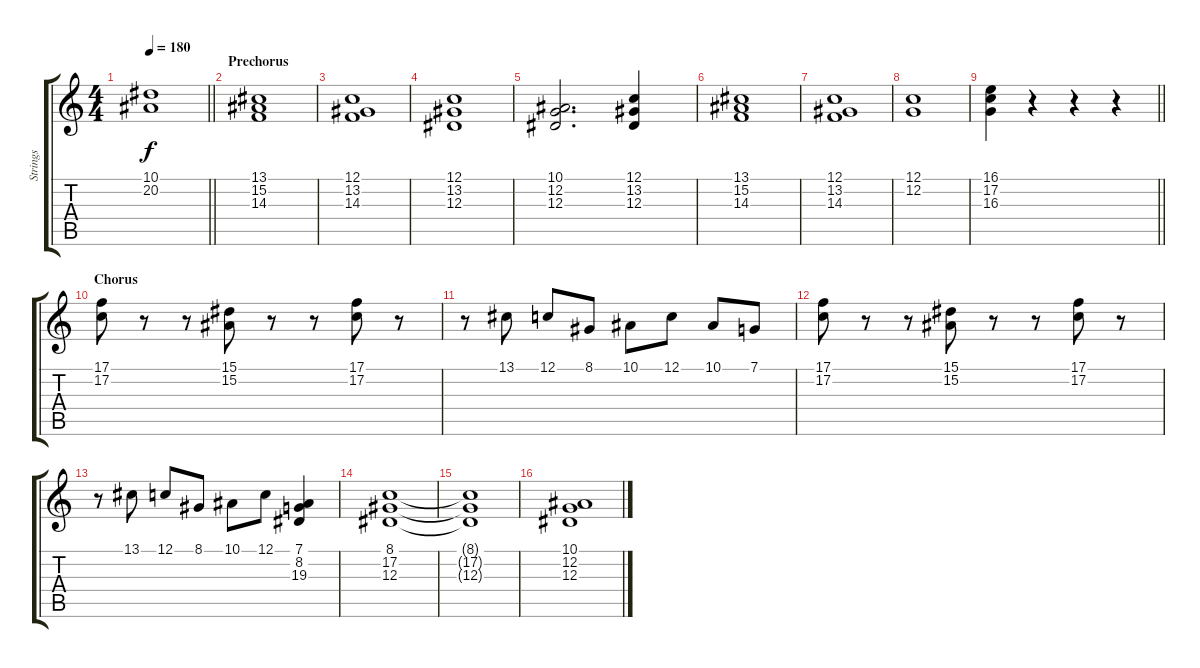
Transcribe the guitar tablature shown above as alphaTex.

\track ("Strings" "Strings") {instrument stringensemble1}
\staff {score tabs}
\tuning (C4 G3 Eb3 Bb2 F2 C2) {hide}
\ts (4 4)
\tempo 180
\clef g2
\barLineRight lightlight
\ks c
(10.1 20.2).1{dy f} |
\section ("" "Prechorus")
(13.1 15.2 14.3).1 |
(12.1 13.2 14.3).1 |
(12.1 13.2 12.3).1 |
(10.1 12.2 12.3).2{d} (12.1 13.2 12.3).4 |
(13.1 15.2 14.3).1 |
(12.1 13.2 14.3).1 |
(12.1 12.2).1 |
\barLineRight lightlight
(16.1 17.2 16.3).4 r.4 r.4 r.4 |
\section ("" "Chorus")
(17.1 17.2).8 r.8 r.8 (15.1 15.2).8 r.8 r.8 (17.1 17.2).8 r.8 |
r.8 13.1.8 12.1.8 8.1.8 10.1.8 12.1.8 10.1.8 7.1.8 |
(17.1 17.2).8 r.8 r.8 (15.1 15.2).8 r.8 r.8 (17.1 17.2).8 r.8 |
r.8 13.1.8 12.1.8 8.1.8 10.1.8 12.1.8 (7.1 8.2 19.3).4 |
(8.1 17.2 12.3).1 |
(8.1{t} 17.2{t} 12.3{t}).1 |
(10.1 12.2 12.3).1
